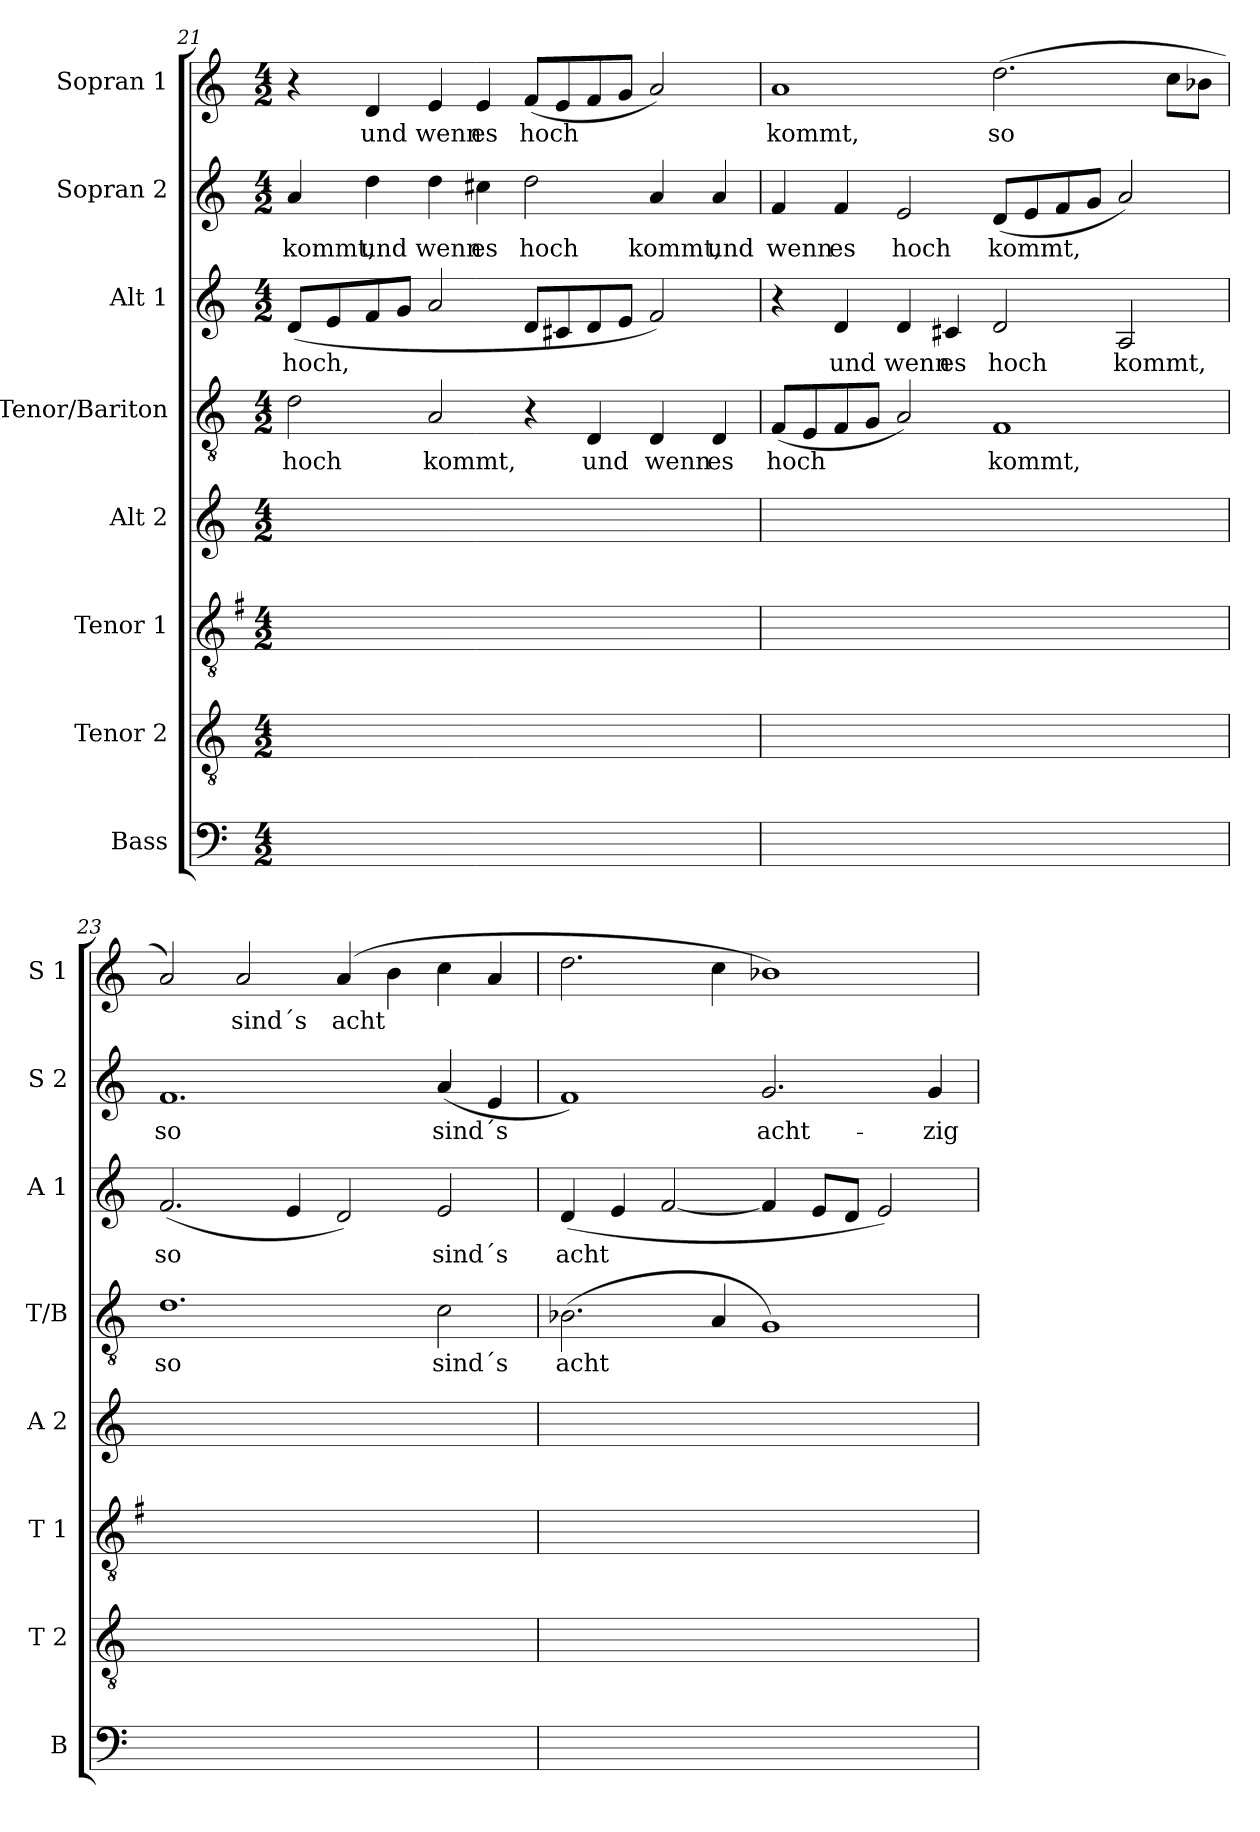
**kern	**kern	**kern	**kern	**kern	**text	**kern	**text	**kern	**text	**kern	**text
*part8	*part7	*part6	*part5	*part4	*part4	*part3	*part3	*part2	*part2	*part1	*part1
*staff8	*staff7	*staff6	*staff5	*staff4	*staff4	*staff3	*staff3	*staff2	*staff2	*staff1	*staff1
*I"Bass	*I"Tenor 2	*I"Tenor 1	*I"Alt 2	*I"Tenor/Bariton	*	*I"Alt 1	*	*I"Sopran 2	*	*I"Sopran 1	*
*I'B	*I'T 2	*I'T 1	*I'A 2	*I'T/B	*	*I'A 1	*	*I'S 2	*	*I'S 1	*
*clefF4	*clefGv2	*clefGv2	*clefG2	*clefGv2	*	*clefG2	*	*clefG2	*	*clefG2	*
*	*	*ITrd4c7	*	*	*	*	*	*	*	*	*
*k[]	*k[]	*k[]	*k[]	*k[]	*	*k[]	*	*k[]	*	*k[]	*
*M4/2	*M4/2	*M4/2	*M4/2	*M4/2	*	*M4/2	*	*M4/2	*	*M4/2	*
=21	=21	=21	=21	=21	=21	=21	=21	=21	=21	=21	=21
!	!	!	!	!	!LO:LY:b	!	!LO:LY:b	!	!LO:LY:b	!	!
0ryy	0ryy	0ryy	0ryy	2d\	hoch	(8d/L	hoch,	4a/	kommt,	4r	.
.	.	.	.	.	.	8e/	.	.	.	.	.
!	!	!	!	!	!	!	!	!	!LO:LY:b	!	!LO:LY:b
.	.	.	.	.	.	8f/	.	4dd\	und	4d/	und
.	.	.	.	.	.	8g/J	.	.	.	.	.
!	!	!	!	!	!LO:LY:b	!	!	!	!LO:LY:b	!	!LO:LY:b
.	.	.	.	2A/	kommt,	2a/	.	4dd\	wenn	4e/	wenn
!	!	!	!	!	!	!	!	!	!LO:LY:b	!	!LO:LY:b
.	.	.	.	.	.	.	.	4cc#X\	es	4e/	es
!	!	!	!	!	!	!	!	!	!LO:LY:b	!	!LO:LY:b
.	.	.	.	4r	.	8d/L	.	2dd\	hoch	(8f/L	hoch
.	.	.	.	.	.	8c#X/	.	.	.	8e/	.
!	!	!	!	!	!LO:LY:b	!	!	!	!	!	!
.	.	.	.	4D/	und	8d/	.	.	.	8f/	.
.	.	.	.	.	.	8e/J	.	.	.	8g/J	.
!	!	!	!	!	!LO:LY:b	!	!	!	!LO:LY:b	!	!
.	.	.	.	4D/	wenn	2f/)	.	4a/	kommt,	2a/)	.
!	!	!	!	!	!LO:LY:b	!	!	!	!LO:LY:b	!	!
.	.	.	.	4D/	es	.	.	4a/	und	.	.
!!LO:LB:g=z
=22	=22	=22	=22	=22	=22	=22	=22	=22	=22	=22	=22
!	!	!	!	!	!LO:LY:b	!	!	!	!LO:LY:b	!	!LO:LY:b
0ryy	0ryy	0ryy	0ryy	(8F/L	hoch	4r	.	4f/	wenn	1a	kommt,
.	.	.	.	8E/	.	.	.	.	.	.	.
!	!	!	!	!	!	!	!LO:LY:b	!	!LO:LY:b	!	!
.	.	.	.	8F/	.	4d/	und	4f/	es	.	.
.	.	.	.	8G/J	.	.	.	.	.	.	.
!	!	!	!	!	!	!	!LO:LY:b	!	!LO:LY:b	!	!
.	.	.	.	2A/)	.	4d/	wenn	2e/	hoch	.	.
!	!	!	!	!	!	!	!LO:LY:b	!	!	!	!
.	.	.	.	.	.	4c#X/	es	.	.	.	.
!	!	!	!	!	!LO:LY:b	!	!LO:LY:b	!	!LO:LY:b	!	!LO:LY:b
.	.	.	.	1F	kommt,	2d/	hoch	(8d/L	kommt,	(2.dd\	so
.	.	.	.	.	.	.	.	8e/	.	.	.
.	.	.	.	.	.	.	.	8f/	.	.	.
.	.	.	.	.	.	.	.	8g/J	.	.	.
!	!	!	!	!	!	!	!LO:LY:b	!	!	!	!
.	.	.	.	.	.	2A/	kommt,	2a/)	.	.	.
.	.	.	.	.	.	.	.	.	.	8cc\L	.
.	.	.	.	.	.	.	.	.	.	8b-X\J	.
=23	=23	=23	=23	=23	=23	=23	=23	=23	=23	=23	=23
!	!	!	!	!	!LO:LY:b	!	!LO:LY:b	!	!LO:LY:b	!	!
0ryy	0ryy	0ryy	0ryy	1.d	so	(2.f/	so	1.f	so	2a/)	.
!	!	!	!	!	!	!	!	!	!	!	!LO:LY:b
.	.	.	.	.	.	.	.	.	.	2a/	sind´s
.	.	.	.	.	.	4e/	.	.	.	.	.
!	!	!	!	!	!	!	!	!	!	!	!LO:LY:b
.	.	.	.	.	.	2d/)	.	.	.	(4a/	acht
.	.	.	.	.	.	.	.	.	.	4b\	.
!	!	!	!	!	!LO:LY:b	!	!LO:LY:b	!	!LO:LY:b	!	!
.	.	.	.	2c\	sind´s	2e/	sind´s	(4a/	sind´s	4cc\	.
.	.	.	.	.	.	.	.	4e/	.	4a/	.
=24	=24	=24	=24	=24	=24	=24	=24	=24	=24	=24	=24
!	!	!	!	!	!LO:LY:b	!	!LO:LY:b	!	!	!	!
0ryy	0ryy	0ryy	0ryy	(2.B-X\	acht	(4d/	acht	1f)	.	2.dd\	.
.	.	.	.	.	.	4e/	.	.	.	.	.
.	.	.	.	.	.	[2f/	.	.	.	.	.
.	.	.	.	4A/	.	.	.	.	.	4cc\	.
!	!	!	!	!	!	!	!	!	!LO:LY:b	!	!
.	.	.	.	1G)	.	4f/]	.	2.g/	acht-	1b-X)	.
.	.	.	.	.	.	8e/L	.	.	.	.	.
.	.	.	.	.	.	8d/J	.	.	.	.	.
.	.	.	.	.	.	2e/)	.	.	.	.	.
!	!	!	!	!	!	!	!	!	!LO:LY:b	!	!
.	.	.	.	.	.	.	.	4g/	zig	.	.
=	=	=	=	=	=	=	=	=	=	=	=
*-	*-	*-	*-	*-	*-	*-	*-	*-	*-	*-	*-
